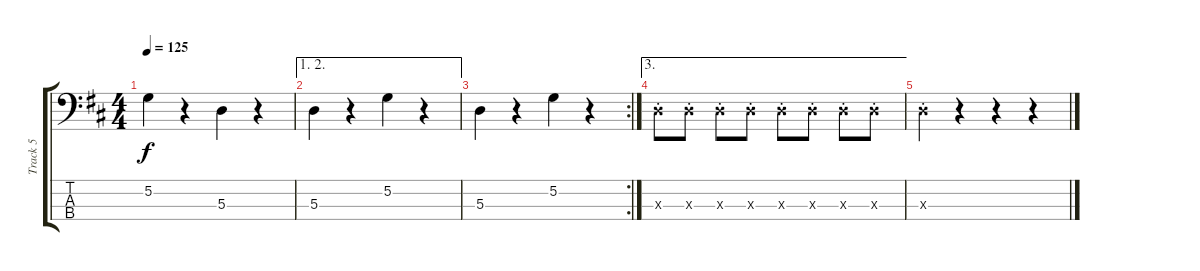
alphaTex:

\track ("Track 5" "Track 5") {instrument electricbassfinger}
\staff {score tabs}
\tuning (G2 D2 A1 E1) {hide}
\ts (4 4)
\tempo 125
\clef f4
\ks d
5.2.4{dy f} r.4 5.3.4 r.4 |
\ae (1 2)
5.3.4 r.4 5.2.4 r.4 |
\rc 2
5.3.4 r.4 5.2.4 r.4 |
\ae 3
5.3{st x}.8 5.3{st x}.8 5.3{st x}.8 5.3{st x}.8 5.3{st x}.8 5.3{st x}.8 5.3{st x}.8 5.3{st x}.8 |
5.3{st x}.4 r.4 r.4 r.4
